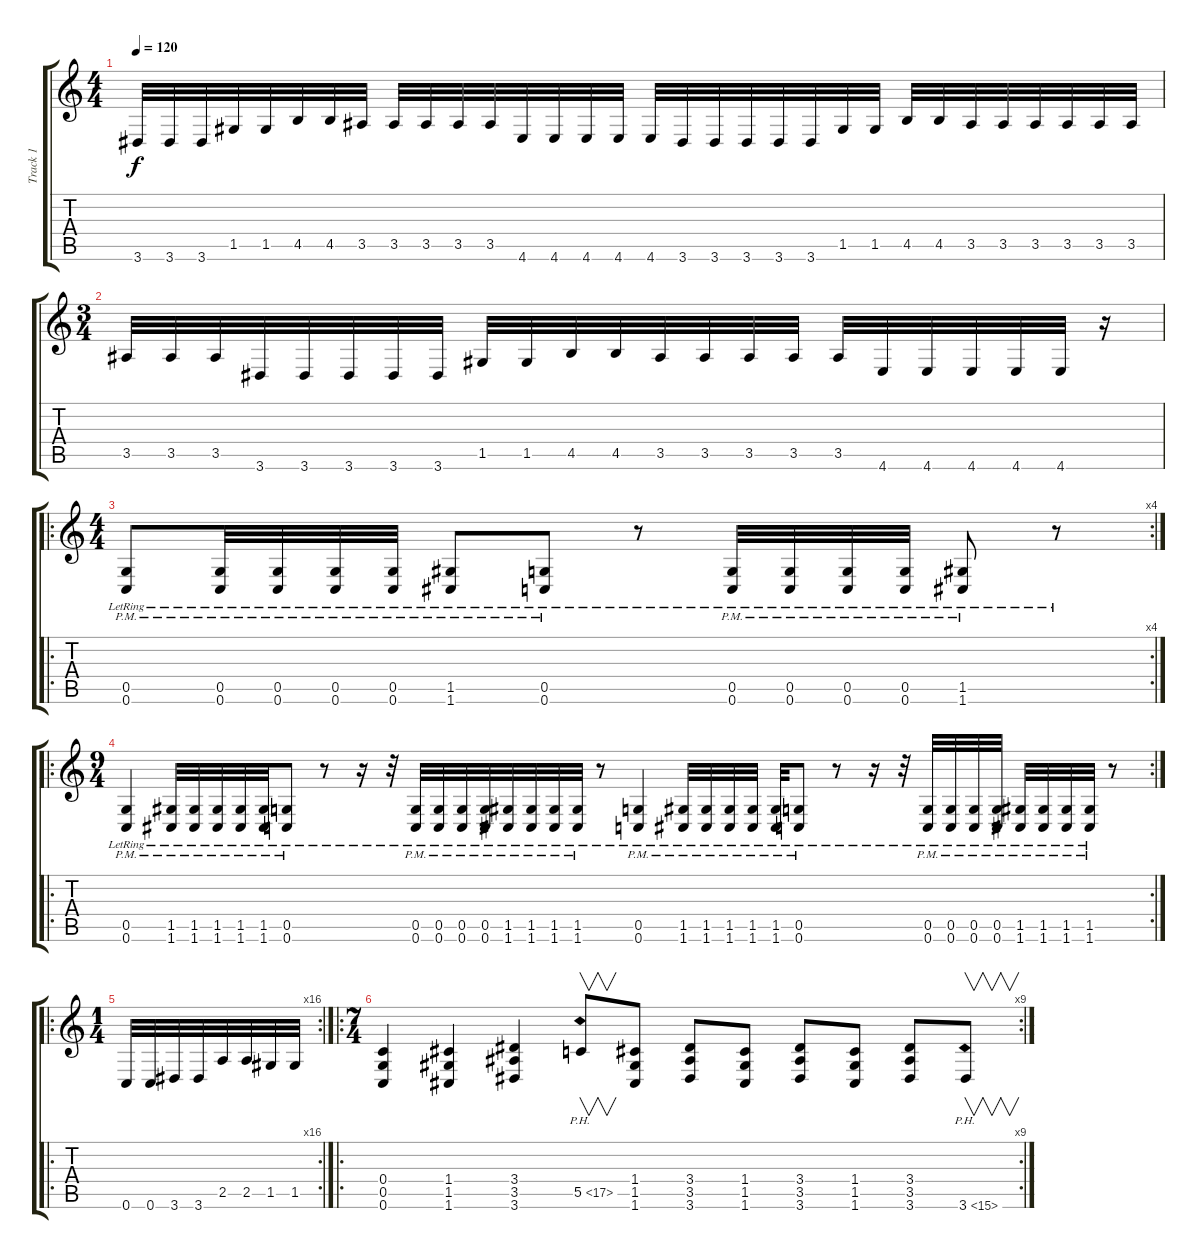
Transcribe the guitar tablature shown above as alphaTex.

\track ("Track 1" "Track 1") {instrument distortionguitar}
\staff {score tabs}
\tuning (D4 A3 F3 C3 G2 C2) {hide}
\ts (4 4)
\tempo 120
\clef g2
\ks c
3.6.32{dy f} 3.6.32 3.6.32 1.5.32 1.5.32 4.5.32 4.5.32 3.5.32 3.5.32 3.5.32 3.5.32 3.5.32 4.6.32 4.6.32 4.6.32 4.6.32 4.6.32 3.6.32 3.6.32 3.6.32 3.6.32 3.6.32 1.5.32 1.5.32 4.5.32 4.5.32 3.5.32 3.5.32 3.5.32 3.5.32 3.5.32 3.5.32 |
\ts (3 4)
3.5.32 3.5.32 3.5.32 3.6.32 3.6.32 3.6.32 3.6.32 3.6.32 1.5.32 1.5.32 4.5.32 4.5.32 3.5.32 3.5.32 3.5.32 3.5.32 3.5.32 4.6.32 4.6.32 4.6.32 4.6.32 4.6.32 r.16 |
\ro
\rc 4
\ts (4 4)
(0.5{pm lr} 0.6{pm lr}).8 (0.5{pm lr} 0.6{pm lr}).32 (0.5{pm lr} 0.6{pm lr}).32 (0.5{pm lr} 0.6{pm lr}).32 (0.5{pm lr} 0.6{pm lr}).32 (1.5{pm lr} 1.6{pm lr}).8 (0.5{pm lr} 0.6{pm lr}).8 r.8 (0.5{pm lr} 0.6{pm lr}).32 (0.5{pm lr} 0.6{pm lr}).32 (0.5{pm lr} 0.6{pm lr}).32 (0.5{pm lr} 0.6{pm lr}).32 (1.5{pm lr} 1.6{pm lr}).8 r.8 |
\ro
\rc 2
\ts (9 4)
(0.5{pm lr} 0.6{pm lr}).4 (1.5{pm lr} 1.6{pm lr}).32 (1.5{pm lr} 1.6{pm lr}).32 (1.5{pm lr} 1.6{pm lr}).32 (1.5{pm lr} 1.6{pm lr}).32 (1.5{pm lr} 1.6{pm lr}).32 (0.5{pm lr} 0.6{pm lr}).8 r.8 r.16 r.32 (0.5{pm lr} 0.6{pm lr}).32 (0.5{pm lr} 0.6{pm lr}).32 (0.5{pm lr} 0.6{pm lr}).32 (0.5{pm lr} 0.6{pm lr}).32 (1.5{pm lr} 1.6{pm lr}).32 (1.5{pm lr} 1.6{pm lr}).32 (1.5{pm lr} 1.6{pm lr}).32 (1.5{pm lr} 1.6{pm lr}).32 r.8 (0.5{pm lr} 0.6{pm lr}).4 (1.5{pm lr} 1.6{pm lr}).32 (1.5{pm lr} 1.6{pm lr}).32 (1.5{pm lr} 1.6{pm lr}).32 (1.5{pm lr} 1.6{pm lr}).32 (1.5{pm lr} 1.6{pm lr}).32 (0.5{pm lr} 0.6{pm lr}).8 r.8 r.16 r.32 (0.5{pm lr} 0.6{pm lr}).32 (0.5{pm lr} 0.6{pm lr}).32 (0.5{pm lr} 0.6{pm lr}).32 (0.5{pm lr} 0.6{pm lr}).32 (1.5{pm lr} 1.6{pm lr}).32 (1.5{pm lr} 1.6{pm lr}).32 (1.5{pm lr} 1.6{pm lr}).32 (1.5{pm lr} 1.6{pm lr}).32 r.8 |
\ro
\rc 16
\ts (1 4)
0.6.32 0.6.32 3.6.32 3.6.32 2.5.32 2.5.32 1.5.32 1.5.32 |
\ro
\rc 9
\ts (7 4)
(0.4 0.5 0.6).4 (1.4 1.5 1.6).4 (3.4 3.5 3.6).4 5.5{ph 12}.8{v} (1.4 1.5 1.6).8 (3.4 3.5 3.6).8 (1.4 1.5 1.6).8 (3.4 3.5 3.6).8 (1.4 1.5 1.6).8 (3.4 3.5 3.6).8 3.6{ph 12}.8{v}
